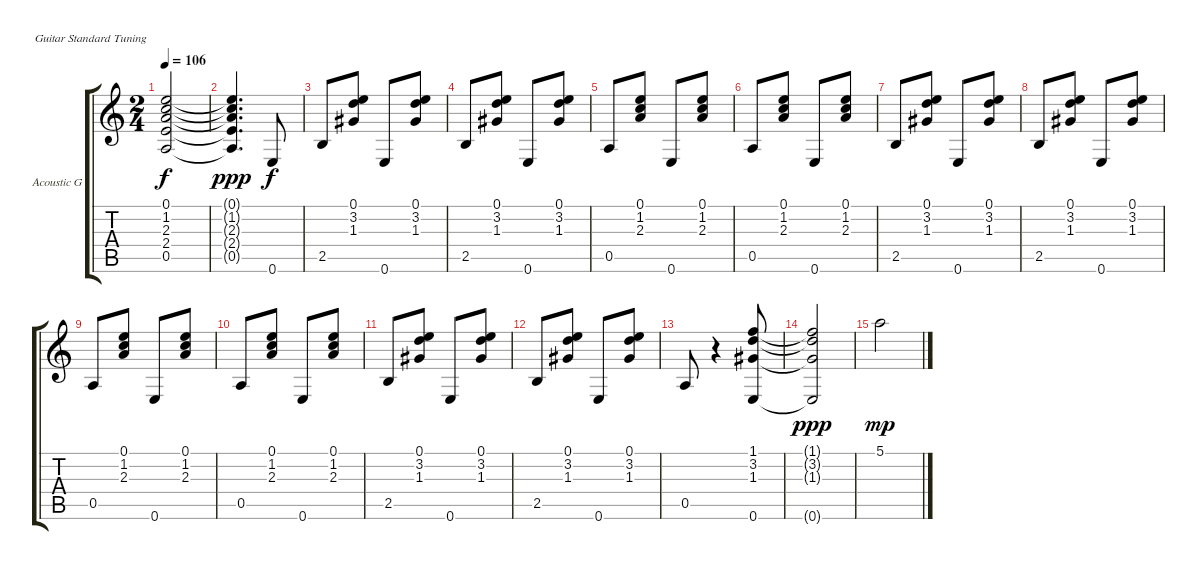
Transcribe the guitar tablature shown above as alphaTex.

\bracketExtendMode groupsimilarinstruments
\firstSystemTrackNameOrientation horizontal
\otherSystemsTrackNameOrientation horizontal
\track ("Acoustic Guitar " "Acoustic G") {instrument acousticguitarnylon}
\staff {score tabs}
\tuning (E4 B3 G3 D3 A2 E2)
\ts (2 4)
\tempo 106
\clef g2
\ks c
(0.1 1.2 2.3 2.4 0.5).2{dy f} |
(0.1{t} 1.2{t} 2.3{t} 2.4{t} 0.5{t}).4{d dy ppp} 0.6.8{dy f} |
2.5.8 (0.1 3.2 1.3).8 0.6.8 (0.1 3.2 1.3).8 |
2.5.8 (0.1 3.2 1.3).8 0.6.8 (0.1 3.2 1.3).8 |
0.5.8 (0.1 1.2 2.3).8 0.6.8 (0.1 1.2 2.3).8 |
0.5.8 (0.1 1.2 2.3).8 0.6.8 (0.1 1.2 2.3).8 |
2.5.8 (0.1 3.2 1.3).8 0.6.8 (0.1 3.2 1.3).8 |
2.5.8 (0.1 3.2 1.3).8 0.6.8 (0.1 3.2 1.3).8 |
0.5.8 (0.1 1.2 2.3).8 0.6.8 (0.1 1.2 2.3).8 |
0.5.8 (0.1 1.2 2.3).8 0.6.8 (0.1 1.2 2.3).8 |
2.5.8 (0.1 3.2 1.3).8 0.6.8 (0.1 3.2 1.3).8 |
2.5.8 (0.1 3.2 1.3).8 0.6.8 (0.1 3.2 1.3).8 |
0.5.8 r.4 (1.1 3.2 1.3 0.6).8 |
(1.1{t} 3.2{t} 1.3{t} 0.6{t}).2{dy ppp} |
5.1.2{dy mp}
